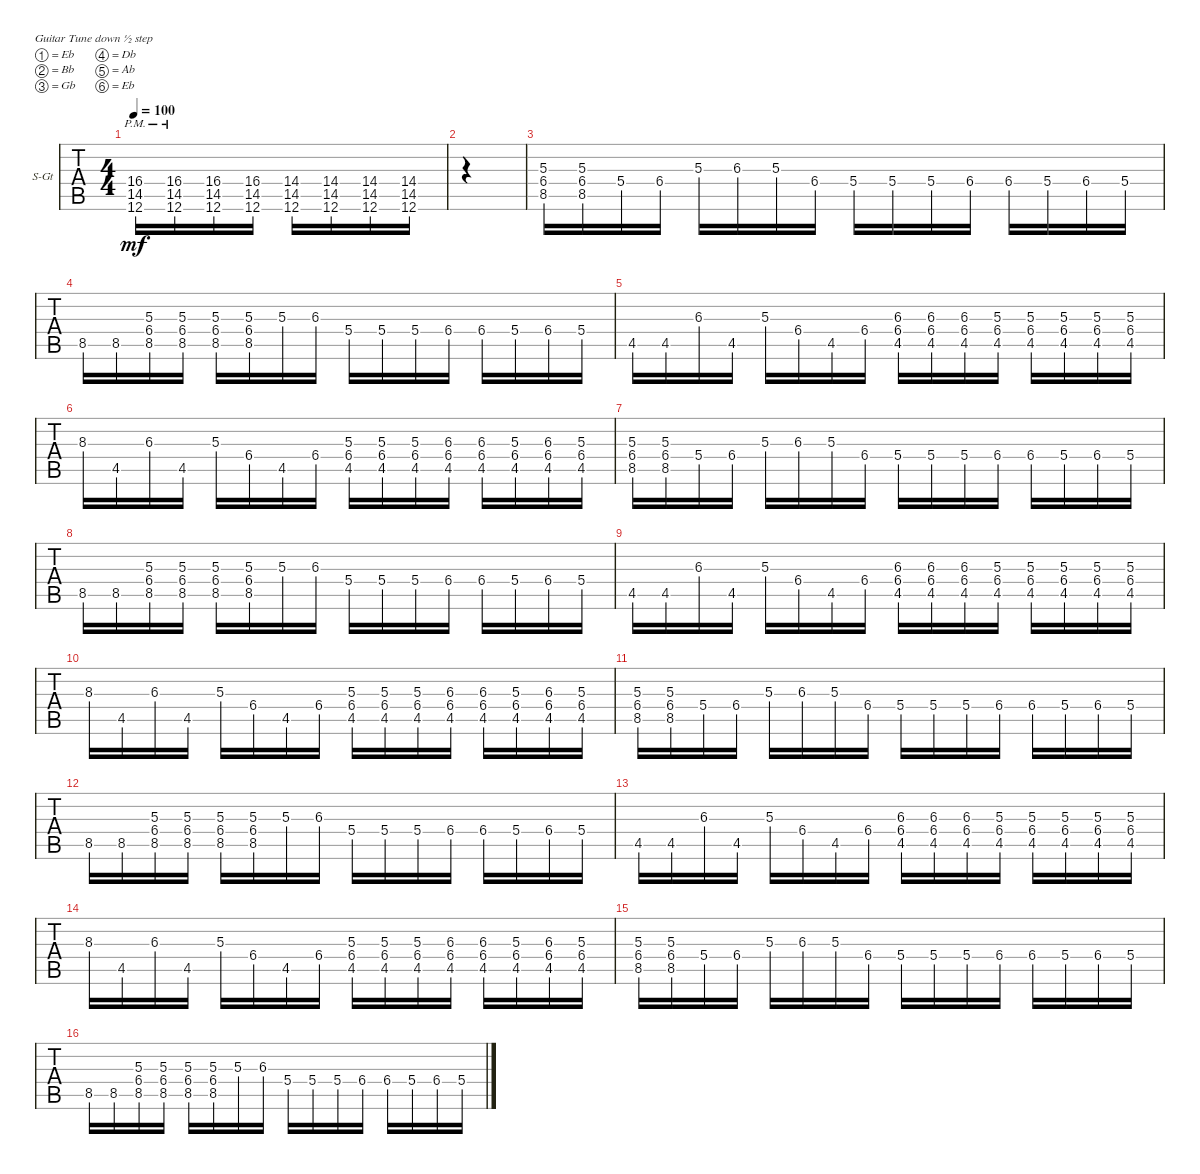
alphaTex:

\defaultSystemsLayout 4
\bracketExtendMode groupsimilarinstruments
\firstSystemTrackNameOrientation horizontal
\otherSystemsTrackNameOrientation horizontal
\track ("Steel Guitar" "S-Gt") {instrument acousticguitarsteel}
\staff {tabs}
\tuning (Eb4 Bb3 Gb3 Db3 Ab2 Eb2)
\ts (4 4)
\tempo 100
\clef g2
\ks c
(12.6{pm} 14.5 16.4).16{dy mf} (12.6{pm} 14.5 16.4).16 (12.6 14.5 16.4).16 (12.6 14.5 16.4).16 (12.6 14.5 14.4).16 (12.6 14.5 14.4).16 (12.6 14.5 14.4).16 (12.6 14.5 14.4).16 |
|
(8.5 6.4 5.3).16 (6.4 8.5 5.3).16 5.4.16 6.4.16 5.3.16 6.3.16 5.3.16 6.4.16 5.4.16 5.4.16 5.4.16 6.4.16 6.4.16 5.4.16 6.4.16 5.4.16 |
8.5.16 8.5.16 (8.5 6.4 5.3).16 (8.5 6.4 5.3).16 (8.5 6.4 5.3).16 (8.5 6.4 5.3).16 5.3.16 6.3.16 5.4.16 5.4.16 5.4.16 6.4.16 6.4.16 5.4.16 6.4.16 5.4.16 |
4.5.16 4.5.16 6.3.16 4.5.16 5.3.16 6.4.16 4.5.16 6.4.16 (4.5 6.4 6.3).16 (4.5 6.3 6.4).16 (4.5 6.4 6.3).16 (5.3 6.4 4.5).16 (5.3 6.4 4.5).16 (5.3 6.4 4.5).16 (5.3 6.4 4.5).16 (5.3 6.4 4.5).16 |
8.3.16 4.5.16 6.3.16 4.5.16 5.3.16 6.4.16 4.5.16 6.4.16 (4.5 6.4 5.3).16 (4.5 5.3 6.4).16 (4.5 5.3 6.4).16 (4.5 6.3 6.4).16 (4.5 6.3 6.4).16 (4.5 5.3 6.4).16 (4.5 6.3 6.4).16 (4.5 5.3 6.4).16 |
(8.5 6.4 5.3).16 (6.4 8.5 5.3).16 5.4.16 6.4.16 5.3.16 6.3.16 5.3.16 6.4.16 5.4.16 5.4.16 5.4.16 6.4.16 6.4.16 5.4.16 6.4.16 5.4.16 |
8.5.16 8.5.16 (8.5 6.4 5.3).16 (8.5 6.4 5.3).16 (8.5 6.4 5.3).16 (8.5 6.4 5.3).16 5.3.16 6.3.16 5.4.16 5.4.16 5.4.16 6.4.16 6.4.16 5.4.16 6.4.16 5.4.16 |
4.5.16 4.5.16 6.3.16 4.5.16 5.3.16 6.4.16 4.5.16 6.4.16 (4.5 6.4 6.3).16 (4.5 6.3 6.4).16 (4.5 6.4 6.3).16 (5.3 6.4 4.5).16 (5.3 6.4 4.5).16 (5.3 6.4 4.5).16 (5.3 6.4 4.5).16 (5.3 6.4 4.5).16 |
8.3.16 4.5.16 6.3.16 4.5.16 5.3.16 6.4.16 4.5.16 6.4.16 (4.5 6.4 5.3).16 (4.5 5.3 6.4).16 (4.5 5.3 6.4).16 (4.5 6.3 6.4).16 (4.5 6.3 6.4).16 (4.5 5.3 6.4).16 (4.5 6.3 6.4).16 (4.5 5.3 6.4).16 |
(8.5 6.4 5.3).16 (6.4 8.5 5.3).16 5.4.16 6.4.16 5.3.16 6.3.16 5.3.16 6.4.16 5.4.16 5.4.16 5.4.16 6.4.16 6.4.16 5.4.16 6.4.16 5.4.16 |
8.5.16 8.5.16 (8.5 6.4 5.3).16 (8.5 6.4 5.3).16 (8.5 6.4 5.3).16 (8.5 6.4 5.3).16 5.3.16 6.3.16 5.4.16 5.4.16 5.4.16 6.4.16 6.4.16 5.4.16 6.4.16 5.4.16 |
4.5.16 4.5.16 6.3.16 4.5.16 5.3.16 6.4.16 4.5.16 6.4.16 (4.5 6.4 6.3).16 (4.5 6.3 6.4).16 (4.5 6.4 6.3).16 (5.3 6.4 4.5).16 (5.3 6.4 4.5).16 (5.3 6.4 4.5).16 (5.3 6.4 4.5).16 (5.3 6.4 4.5).16 |
8.3.16 4.5.16 6.3.16 4.5.16 5.3.16 6.4.16 4.5.16 6.4.16 (4.5 6.4 5.3).16 (4.5 5.3 6.4).16 (4.5 5.3 6.4).16 (4.5 6.3 6.4).16 (4.5 6.3 6.4).16 (4.5 5.3 6.4).16 (4.5 6.3 6.4).16 (4.5 5.3 6.4).16 |
(8.5 6.4 5.3).16 (6.4 8.5 5.3).16 5.4.16 6.4.16 5.3.16 6.3.16 5.3.16 6.4.16 5.4.16 5.4.16 5.4.16 6.4.16 6.4.16 5.4.16 6.4.16 5.4.16 |
8.5.16 8.5.16 (8.5 6.4 5.3).16 (8.5 6.4 5.3).16 (8.5 6.4 5.3).16 (8.5 6.4 5.3).16 5.3.16 6.3.16 5.4.16 5.4.16 5.4.16 6.4.16 6.4.16 5.4.16 6.4.16 5.4.16
